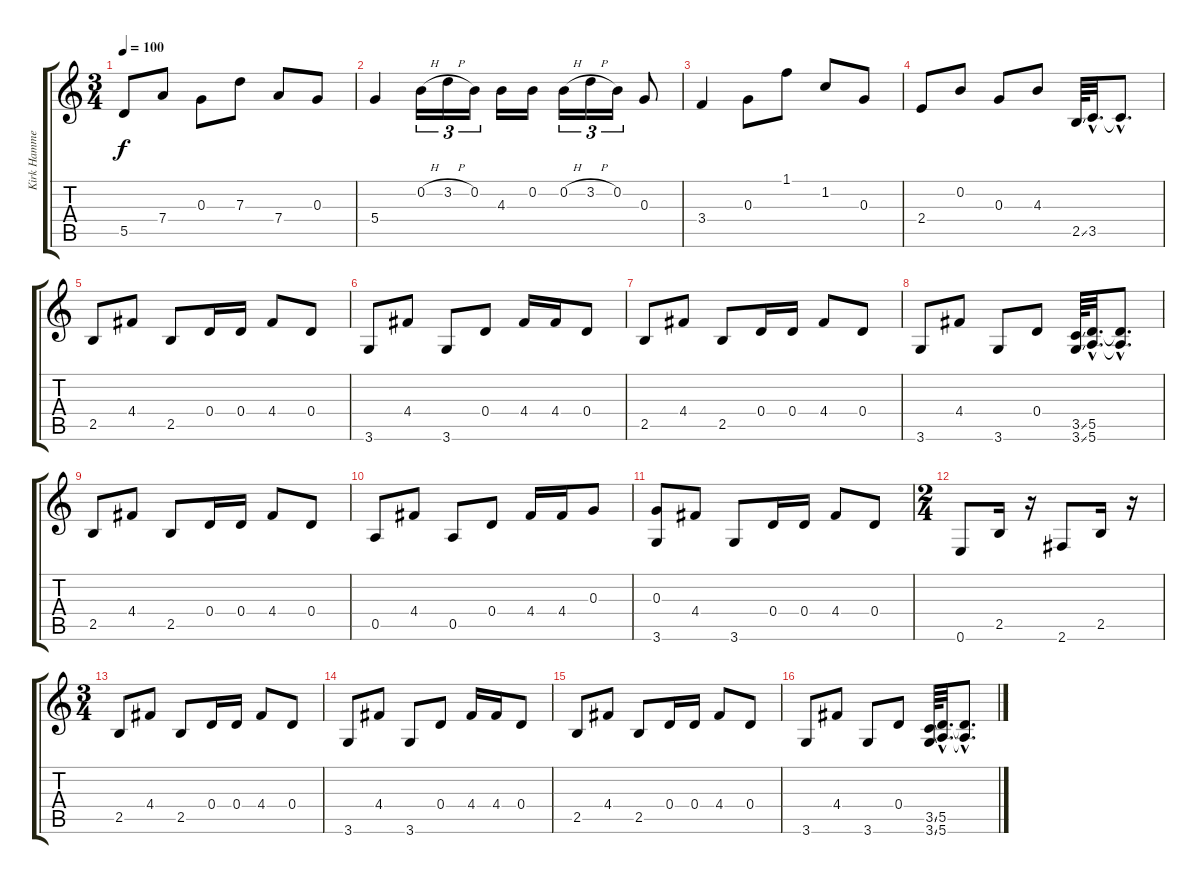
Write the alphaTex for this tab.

\track ("Kirk Hammet" "Kirk Hamme") {instrument overdrivenguitar}
\staff {score tabs}
\tuning (E4 B3 G3 D3 A2 E2) {hide}
\ts (3 4)
\tempo 100
\clef g2
\ks c
5.5.8{dy f} 7.4.8 0.3.8 7.3.8 7.4.8 0.3.8 |
5.4.4 0.2{h}.16{tu (3 2)} 3.2{h}.16{tu (3 2)} 0.2.16{tu (3 2)} 4.3.16 0.2.16 0.2{h}.16{tu (3 2)} 3.2{h}.16{tu (3 2)} 0.2.16{tu (3 2)} 0.3.8 |
3.4.4 0.3.8 1.1.8 1.2.8 0.3.8 |
2.4.8 0.2.8 0.3.8 4.3.8 2.5{ss}.64 3.5{hac}.32{d} 3.5{hac t}.8{d} |
2.5.8 4.4.8 2.5.8 0.4.16 0.4.16 4.4.8 0.4.8 |
3.6.8 4.4.8 3.6.8 0.4.8 4.4.16 4.4.16 0.4.8 |
2.5.8 4.4.8 2.5.8 0.4.16 0.4.16 4.4.8 0.4.8 |
3.6.8 4.4.8 3.6.8 0.4.8 (3.5{ss} 3.6{ss}).64 (5.5{hac} 5.6{hac}).32{d} (5.5{hac t} 5.6{hac t}).8{d} |
2.5.8 4.4.8 2.5.8 0.4.16 0.4.16 4.4.8 0.4.8 |
0.5.8 4.4.8 0.5.8 0.4.8 4.4.16 4.4.16 0.3.8 |
(0.3 3.6).8 4.4.8 3.6.8 0.4.16 0.4.16 4.4.8 0.4.8 |
\ts (2 4)
0.6.8 2.5.16 r.16 2.6.8 2.5.16 r.16 |
\ts (3 4)
2.5.8 4.4.8 2.5.8 0.4.16 0.4.16 4.4.8 0.4.8 |
3.6.8 4.4.8 3.6.8 0.4.8 4.4.16 4.4.16 0.4.8 |
2.5.8 4.4.8 2.5.8 0.4.16 0.4.16 4.4.8 0.4.8 |
3.6.8 4.4.8 3.6.8 0.4.8 (3.5{ss} 3.6{ss}).64 (5.5{hac} 5.6{hac}).32{d} (5.5{hac t} 5.6{hac t}).8{d}
